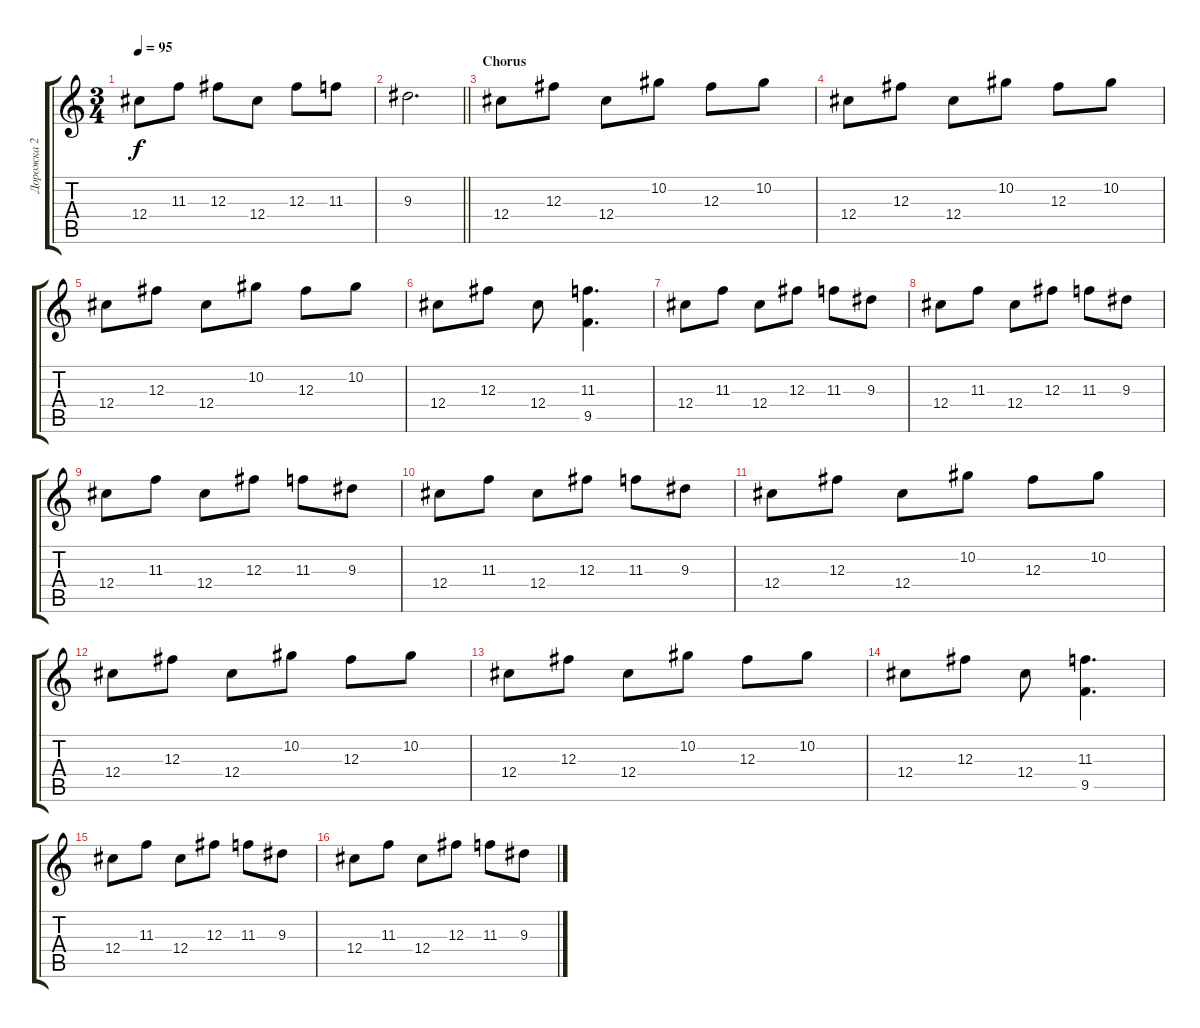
\track ("Дорожка 2" "Дорожка 2") {instrument acousticguitarsteel}
\staff {score tabs}
\tuning (Eb4 Bb3 Gb3 Db3 Ab2 Db2) {hide}
\ts (3 4)
\tempo 95
\clef g2
\ks c
12.4.8{dy f} 11.3.8 12.3.8 12.4.8 12.3.8 11.3.8 |
\barLineRight lightlight
9.3.2{d} |
\section ("" "Chorus")
12.4.8{instrument distortionguitar} 12.3.8 12.4.8 10.2.8 12.3.8 10.2.8 |
12.4.8 12.3.8 12.4.8 10.2.8 12.3.8 10.2.8 |
12.4.8 12.3.8 12.4.8 10.2.8 12.3.8 10.2.8 |
12.4.8 12.3.8 12.4.8 (11.3 9.5).4{d} |
12.4.8 11.3.8 12.4.8 12.3.8 11.3.8 9.3.8 |
12.4.8 11.3.8 12.4.8 12.3.8 11.3.8 9.3.8 |
12.4.8 11.3.8 12.4.8 12.3.8 11.3.8 9.3.8 |
12.4.8 11.3.8 12.4.8 12.3.8 11.3.8 9.3.8 |
12.4.8 12.3.8 12.4.8 10.2.8 12.3.8 10.2.8 |
12.4.8 12.3.8 12.4.8 10.2.8 12.3.8 10.2.8 |
12.4.8 12.3.8 12.4.8 10.2.8 12.3.8 10.2.8 |
12.4.8 12.3.8 12.4.8 (11.3 9.5).4{d} |
12.4.8 11.3.8 12.4.8 12.3.8 11.3.8 9.3.8 |
12.4.8 11.3.8 12.4.8 12.3.8 11.3.8 9.3.8
